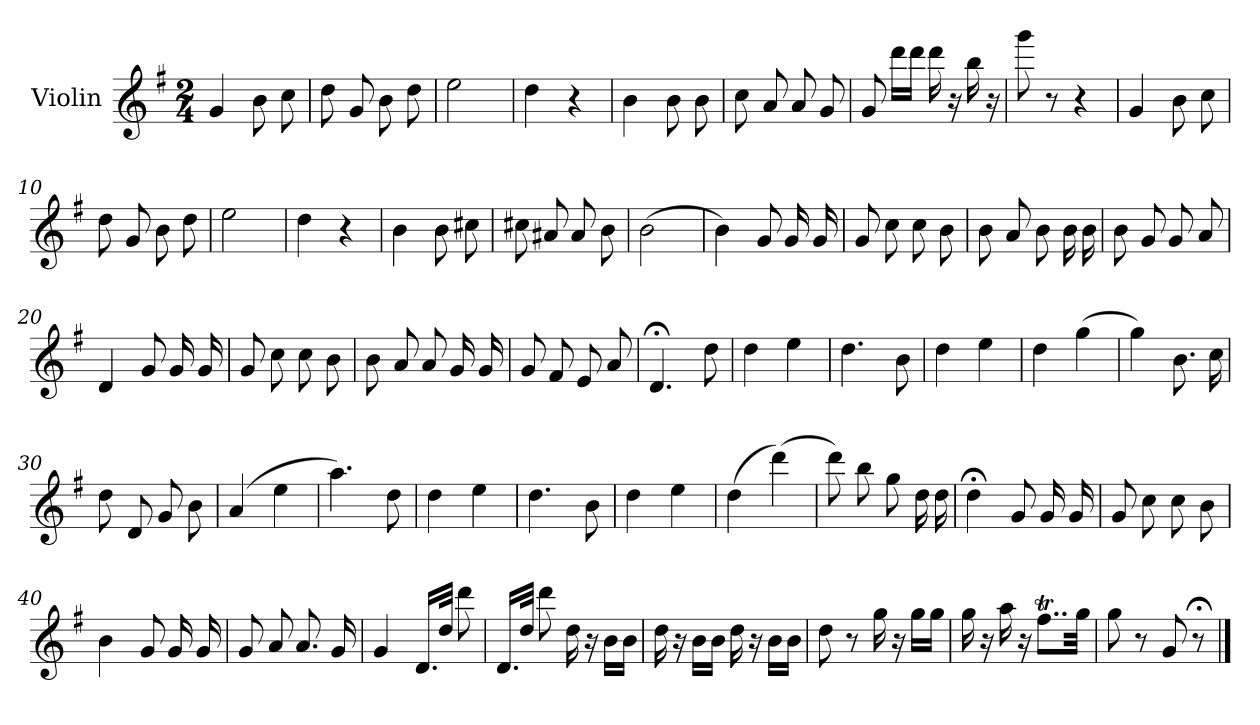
**kern	**dynam
*part1	*part1
*staff1	*staff1
*I"Violin	*
*I'Vln.	*
*clefG2	*
*k[f#]	*
*M2/4	*
=1	=1
4g	Allegro
8b	.
8cc	.
=2	=2
8dd	.
8g	.
8b	.
8dd	.
=3	=3
2ee	.
=4	=4
4dd	.
4r	.
=5	=5
4b	.
8b	.
8b	.
=6	=6
8cc	.
8a	.
8a	.
8g	.
=7	=7
8g	.
16dddLL	.
16dddJJ	.
16ddd	.
16r	.
16bb	.
16r	.
=8	=8
8ggg	.
8r	.
4r	.
!!LO:LB:g=z
=9	=9
4g	.
8b	.
8cc	.
=10	=10
8dd	.
8g	.
8b	.
8dd	.
=11	=11
2ee	.
=12	=12
4dd	.
4r	.
=13	=13
4b	.
8b	.
8cc#X	.
=14	=14
8cc#X	.
8a#X	.
8a#	.
8b	.
=15	=15
(2b	.
=16	=16
4b)	.
8g	.
16g	.
16g	.
=17	=17
8g	.
8cc	.
8cc	.
8b	.
!!LO:LB:g=z
=18	=18
8b	.
8a	.
8b	.
16b	.
16b	.
=19	=19
8b	.
8g	.
8g	.
8a	.
=20	=20
4d	.
8g	.
16g	.
16g	.
=21	=21
8g	.
8cc	.
8cc	.
8b	.
=22	=22
8b	.
8a	.
8a	.
16g	.
16g	.
=23	=23
8g	.
8f#	.
8e	.
8a	.
=24	=24
4.d;<	.
8dd	.
!!LO:LB:g=z
=25	=25
4dd	.
4ee	.
=26	=26
4.dd	.
8b	.
=27	=27
4dd	.
4ee	.
=28	=28
4dd	.
(4gg	.
=29	=29
4gg)	.
8.b	.
16cc	.
=30	=30
8dd	.
8d	.
8g	.
8b	.
=31	=31
(4a	.
4ee	.
=32	=32
4.aa)	.
8dd	.
=33	=33
4dd	.
4ee	.
=34	=34
4.dd	.
8b	.
!!LO:LB:g=z
=35	=35
4dd	.
4ee	.
=36	=36
(4dd	.
(4ddd)	.
=37	=37
8ddd)	.
8bb	.
8gg	.
16dd	.
16dd	.
=38	=38
4dd;<	.
8g	.
16g	.
16g	.
=39	=39
8g	.
8cc	.
8cc	.
8b	.
=40	=40
4b	.
8g	.
16g	.
16g	.
=41	=41
8g	.
8a	.
8.a	.
16g	.
!!LO:LB:g=z
=42	=42
4g	.
16.dLL	.
32ddJJk	.
8ddd	.
=43	=43
16.dLL	.
32ddJJk	.
8ddd	.
16dd	.
16r	.
16bLL	.
16bJJ	.
=44	=44
16dd	.
16r	.
16bLL	.
16bJJ	.
16dd	.
16r	.
16bLL	.
16bJJ	.
=45	=45
8dd	.
8r	.
16gg	.
16r	.
16ggLL	.
16ggJJ	.
=46	=46
16gg	.
16r	.
16aa	.
16r	.
8..ff#tL	.
32ggJkk	.
=47	=47
8gg	.
8r	.
8g	.
8r;<	.
==	==
*-	*-
